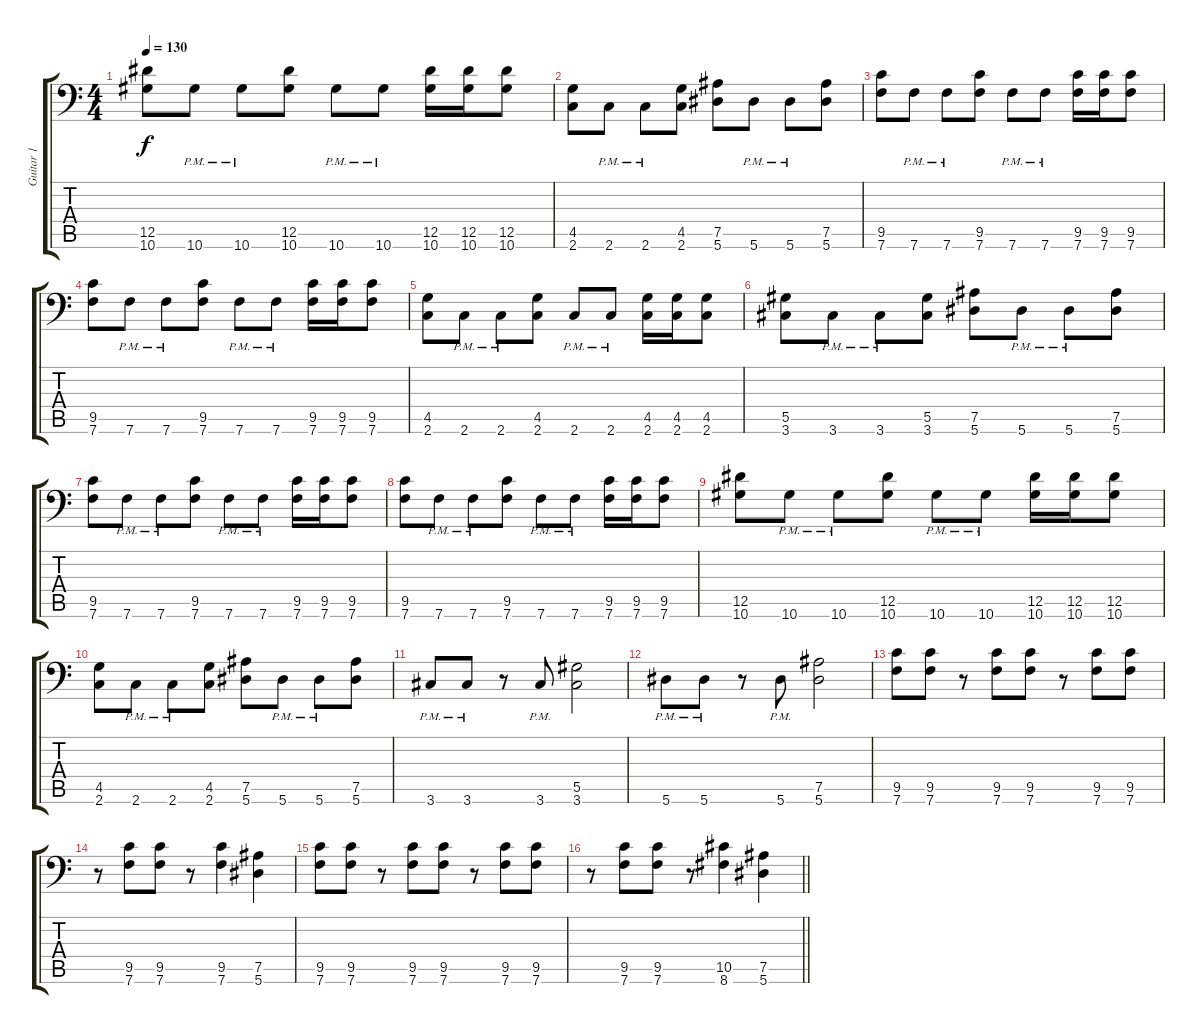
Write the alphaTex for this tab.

\track ("Guitar 1" "Guitar 1") {instrument distortionguitar}
\staff {score tabs}
\tuning (Bb3 F3 Db3 Ab2 Eb2 Bb1) {hide}
\ts (4 4)
\tempo 130
\clef f4
\ks c
(12.5 10.6).8{dy f} 10.6{pm}.8 10.6{pm}.8 (12.5 10.6).8 10.6{pm}.8 10.6{pm}.8 (12.5 10.6).16 (12.5 10.6).16 (12.5 10.6).8 |
(4.5 2.6).8 2.6{pm}.8 2.6{pm}.8 (4.5 2.6).8 (7.5 5.6).8 5.6{pm}.8 5.6{pm}.8 (7.5 5.6).8 |
(9.5 7.6).8 7.6{pm}.8 7.6{pm}.8 (9.5 7.6).8 7.6{pm}.8 7.6{pm}.8 (9.5 7.6).16 (9.5 7.6).16 (9.5 7.6).8 |
(9.5 7.6).8 7.6{pm}.8 7.6{pm}.8 (9.5 7.6).8 7.6{pm}.8 7.6{pm}.8 (9.5 7.6).16 (9.5 7.6).16 (9.5 7.6).8 |
(4.5 2.6).8 2.6{pm}.8 2.6{pm}.8 (4.5 2.6).8 2.6{pm}.8 2.6{pm}.8 (4.5 2.6).16 (4.5 2.6).16 (4.5 2.6).8 |
(5.5 3.6).8 3.6{pm}.8 3.6{pm}.8 (5.5 3.6).8 (7.5 5.6).8 5.6{pm}.8 5.6{pm}.8 (7.5 5.6).8 |
(9.5 7.6).8 7.6{pm}.8 7.6{pm}.8 (9.5 7.6).8 7.6{pm}.8 7.6{pm}.8 (9.5 7.6).16 (9.5 7.6).16 (9.5 7.6).8 |
(9.5 7.6).8 7.6{pm}.8 7.6{pm}.8 (9.5 7.6).8 7.6{pm}.8 7.6{pm}.8 (9.5 7.6).16 (9.5 7.6).16 (9.5 7.6).8 |
(12.5 10.6).8 10.6{pm}.8 10.6{pm}.8 (12.5 10.6).8 10.6{pm}.8 10.6{pm}.8 (12.5 10.6).16 (12.5 10.6).16 (12.5 10.6).8 |
(4.5 2.6).8 2.6{pm}.8 2.6{pm}.8 (4.5 2.6).8 (7.5 5.6).8 5.6{pm}.8 5.6{pm}.8 (7.5 5.6).8 |
3.6{pm}.8 3.6{pm}.8 r.8 3.6{pm}.8 (5.5 3.6).2 |
5.6{pm}.8 5.6{pm}.8 r.8 5.6{pm}.8 (7.5 5.6).2 |
(9.5 7.6).8 (9.5 7.6).8 r.8 (9.5 7.6).8{beam merge} (9.5 7.6).8 r.8 (9.5 7.6).8 (9.5 7.6).8 |
r.8 (9.5 7.6).8{beam merge} (9.5 7.6).8 r.8 (9.5 7.6).4 (7.5 5.6).4 |
(9.5 7.6).8 (9.5 7.6).8 r.8 (9.5 7.6).8{beam merge} (9.5 7.6).8 r.8 (9.5 7.6).8 (9.5 7.6).8 |
\barLineRight lightlight
r.8 (9.5 7.6).8{beam merge} (9.5 7.6).8 r.8 (10.5 8.6).4 (7.5 5.6).4
